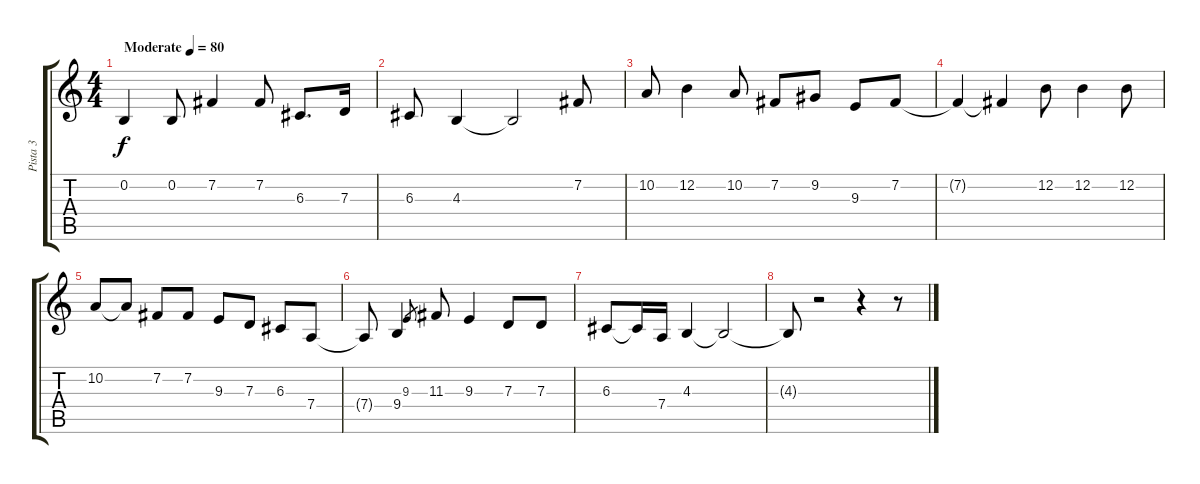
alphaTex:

\track ("Pista 3" "Pista 3") {instrument fx7echoes}
\staff {score tabs}
\tuning (E4 B3 G3 D3 A2 E2) {hide}
\ts (4 4)
\tempo (80 "Moderate")
\clef g2
\ks c
0.2.4{dy f instrument fx7echoes} 0.2.8 7.2.4 7.2.8 6.3.8{d} 7.3.16 |
6.3.8 4.3.4 4.3{t}.2 7.2.8 |
10.2.8 12.2.4 10.2.8 7.2.8 9.2.8 9.3.8 7.2.8 |
7.2{t}.4 7.2{t}.4 12.2.8 12.2.4 12.2.8 |
10.2.8 10.2{t}.8 7.2.8 7.2.8 9.3.8 7.3.8 6.3.8 7.4.8 |
7.4{t}.8 9.4.4 9.3.8{gr} 11.3.8 9.3.4 7.3.8 7.3.8 |
6.3.8 6.3{t}.16 7.4.16 4.3.4 4.3{t}.2 |
4.3{t}.8 r.2 r.4 r.8
